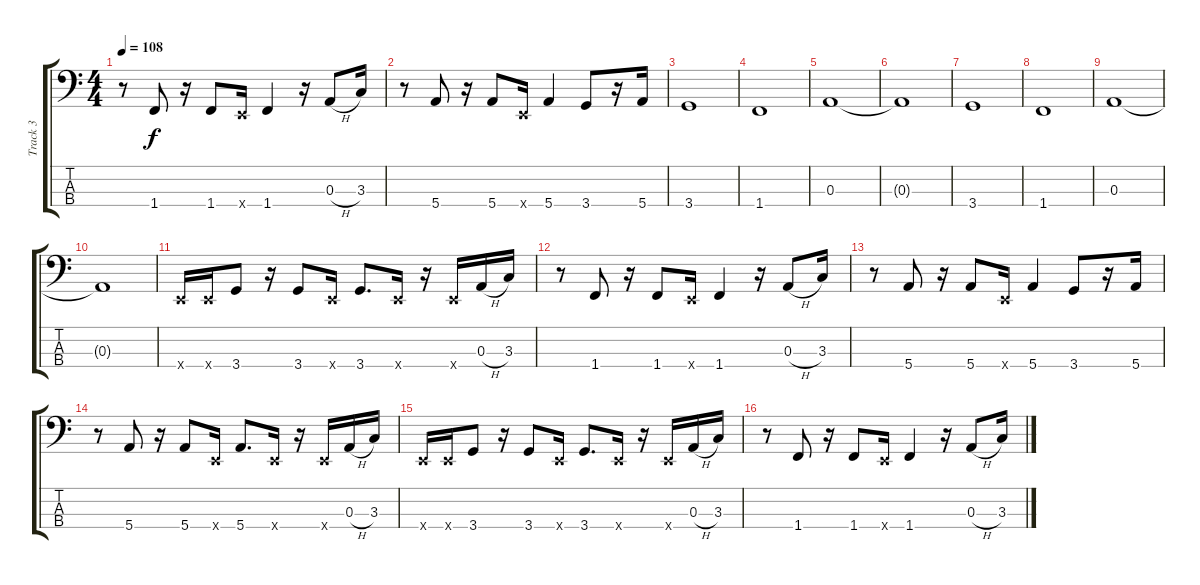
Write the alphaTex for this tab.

\track ("Track 3" "Track 3") {instrument electricbassfinger}
\staff {score tabs}
\tuning (G2 D2 A1 E1) {hide}
\ts (4 4)
\tempo 108
\clef f4
\ks c
r.8{dy f} 1.4.8 r.16 1.4.8 0.4{x}.16 1.4.4 r.16 0.3{h}.8 3.3.16 |
r.8 5.4.8 r.16 5.4.8 0.4{x}.16 5.4.4 3.4.8 r.16 5.4.16 |
3.4.1 |
1.4.1 |
0.3.1 |
0.3{t}.1 |
3.4.1 |
1.4.1 |
0.3.1 |
0.3{t}.1 |
0.4{x}.16 0.4{x}.16 3.4.8 r.16 3.4.8 0.4{x}.16 3.4.8{d} 0.4{x}.16 r.16 0.4{x}.16 0.3{h}.16 3.3.16 |
r.8 1.4.8 r.16 1.4.8 0.4{x}.16 1.4.4 r.16 0.3{h}.8 3.3.16 |
r.8 5.4.8 r.16 5.4.8 0.4{x}.16 5.4.4 3.4.8 r.16 5.4.16 |
r.8 5.4.8 r.16 5.4.8 0.4{x}.16 5.4.8{d} 0.4{x}.16 r.16 0.4{x}.16 0.3{h}.16 3.3.16 |
0.4{x}.16 0.4{x}.16 3.4.8 r.16 3.4.8 0.4{x}.16 3.4.8{d} 0.4{x}.16 r.16 0.4{x}.16 0.3{h}.16 3.3.16 |
r.8 1.4.8 r.16 1.4.8 0.4{x}.16 1.4.4 r.16 0.3{h}.8 3.3.16
